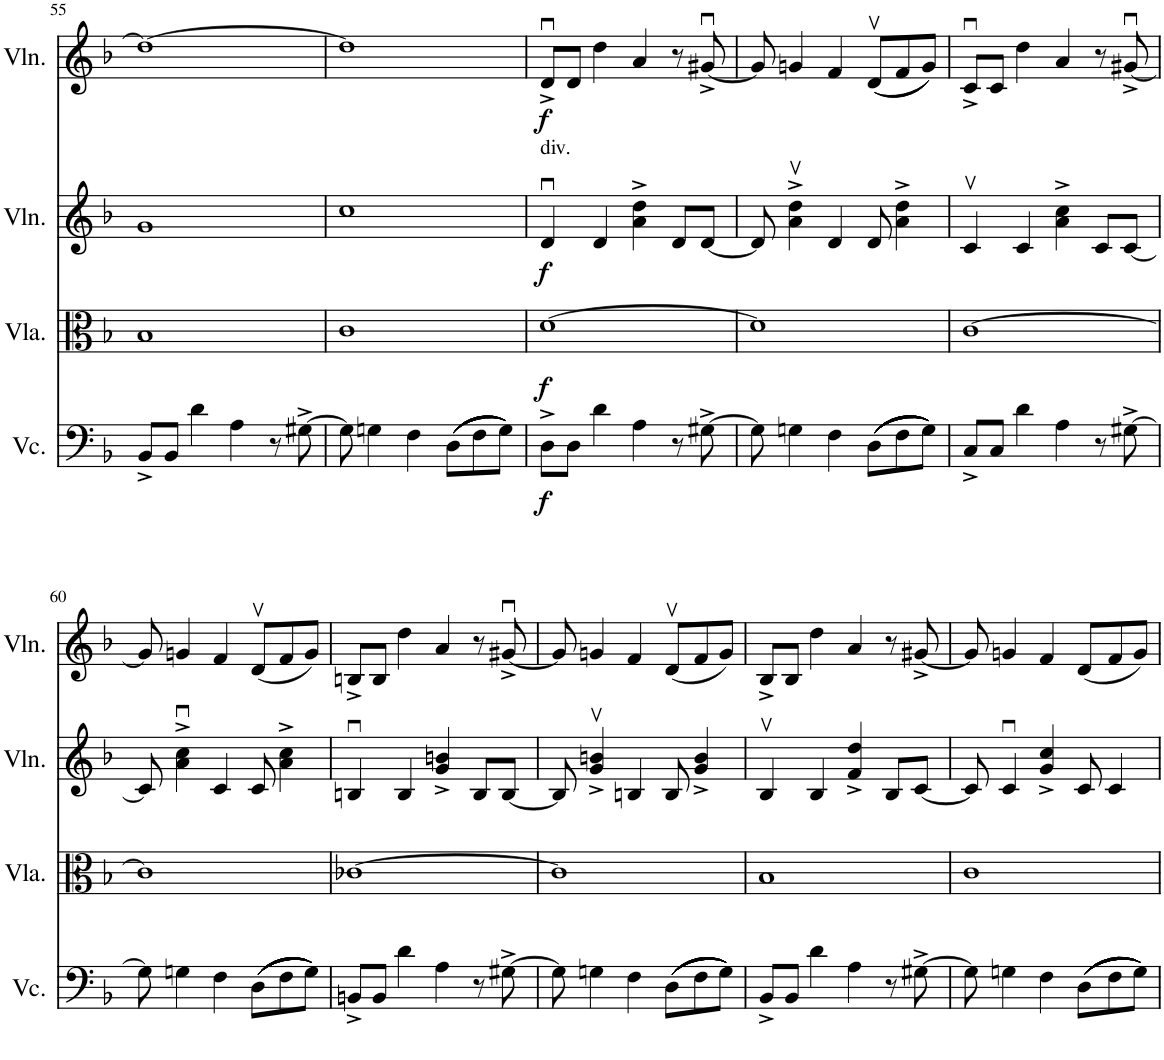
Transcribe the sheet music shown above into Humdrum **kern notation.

**kern	**dynam	**kern	**dynam	**kern	**dynam	**kern	**dynam
*part4	*part4	*part3	*part3	*part2	*part2	*part1	*part1
*staff4	*staff4	*staff3	*staff3	*staff2	*staff2	*staff1	*staff1
*I"Violoncello	*	*I"Viola	*	*I"Violin	*	*I"Violin	*
*I'Vc.	*	*I'Vla.	*	*I'Vln.	*	*I'Vln.	*
!!LO:PB:g=z
*clefF4	*	*clefC3	*	*clefG2	*	*clefG2	*
*k[b-]	*	*k[b-]	*	*k[b-]	*	*k[b-]	*
*M2/2	*	*M2/2	*	*M2/2	*	*M2/2	*
*met(c|)	*	*met(c|)	*	*met(c|)	*	*met(c|)	*
=55	=55	=55	=55	=55	=55	=55	=55
8BB-^/L	.	1B-	.	1g	.	1dd_	.
8BB-/J	.	.	.	.	.	.	.
4d\	.	.	.	.	.	.	.
4A\	.	.	.	.	.	.	.
8r	.	.	.	.	.	.	.
[8G#X^\	.	.	.	.	.	.	.
=56	=56	=56	=56	=56	=56	=56	=56
8G#\]	.	1c	.	1cc	.	1dd]	.
4Gn\	.	.	.	.	.	.	.
4F\	.	.	.	.	.	.	.
((((((8D\L	.	.	.	.	.	.	.
8F\	.	.	.	.	.	.	.
8G\J))))))	.	.	.	.	.	.	.
=57	=57	=57	=57	=57	=57	=57	=57
!	!	!	!	!LO:TX:a:t=div.	!	!	!
!	!LO:DY:b	!	!LO:DY:b	!	!LO:DY:b	!	!LO:DY:b
8D^\L	f	[1d	f	4du/	f	8du^/L	f
8D\J	.	.	.	.	.	8d/J	.
4d\	.	.	.	4d/	.	4dd\	.
4A\	.	.	.	4a\^ 4dd\^	.	4a/	.
8r	.	.	.	8d/L	.	8r	.
[8G#X^\	.	.	.	[8d/J	.	[8g#Xu^/	.
=58	=58	=58	=58	=58	=58	=58	=58
8G#\]	.	1d]	.	8d/]	.	8g#/]	.
4Gn\	.	.	.	4a\v^ 4dd\v^	.	4gn/	.
4F\	.	.	.	4d/	.	4f/	.
((((((((8D\L	.	.	.	8d/	.	((8dv/L	.
8F\	.	.	.	4a\^ 4dd\^	.	8f/	.
8G\J))))))))	.	.	.	.	.	8g/J))	.
=59	=59	=59	=59	=59	=59	=59	=59
8C^/L	.	[1c	.	4cv/	.	8cu^/L	.
8C/J	.	.	.	.	.	8c/J	.
4d\	.	.	.	4c/	.	4dd\	.
4A\	.	.	.	4a\^ 4cc\^	.	4a/	.
8r	.	.	.	8c/L	.	8r	.
[8G#X^\	.	.	.	[8c/J	.	[8g#Xu^/	.
!!LO:LB:g=z
=60	=60	=60	=60	=60	=60	=60	=60
8G#\]	.	1c]	.	8c/]	.	8g#/]	.
4Gn\	.	.	.	4a\u^ 4cc\u^	.	4gn/	.
4F\	.	.	.	4c/	.	4f/	.
(((((((8D\L	.	.	.	8c/	.	(8dv/L	.
8F\	.	.	.	4a\^ 4cc\^	.	8f/	.
8G\J)))))))	.	.	.	.	.	8g/J)	.
=61	=61	=61	=61	=61	=61	=61	=61
8BBn^/L	.	[1c-X	.	4Bnu/	.	8Bn^/L	.
8BB/J	.	.	.	.	.	8B/J	.
4d\	.	.	.	4B/	.	4dd\	.
4A\	.	.	.	4g/^ 4bn/^	.	4a/	.
8r	.	.	.	8B/L	.	8r	.
[8G#X^\	.	.	.	[8B/J	.	[8g#Xu^/	.
=62	=62	=62	=62	=62	=62	=62	=62
8G#\]	.	1c-]	.	8B/]	.	8g#/]	.
4Gn\	.	.	.	4g/v^ 4bn/v^	.	4gn/	.
4F\	.	.	.	4Bn/	.	4f/	.
(((((((8D\L	.	.	.	8B/	.	(8dv/L	.
8F\	.	.	.	4g/^ 4b/^	.	8f/	.
8G\J)))))))	.	.	.	.	.	8g/J)	.
=63	=63	=63	=63	=63	=63	=63	=63
8BB-^/L	.	1B-	.	4B-v/	.	8B-^/L	.
8BB-/J	.	.	.	.	.	8B-/J	.
4d\	.	.	.	4B-/	.	4dd\	.
4A\	.	.	.	4f/^ 4dd/^	.	4a/	.
8r	.	.	.	8B-/L	.	8r	.
[8G#X^\	.	.	.	[8c/J	.	[8g#X^/	.
=64	=64	=64	=64	=64	=64	=64	=64
8G#\]	.	1c	.	8c/]	.	8g#/]	.
4Gn\	.	.	.	4cu/	.	4gn/	.
4F\	.	.	.	4g/^ 4cc/^	.	4f/	.
(((((((8D\L	.	.	.	8c/	.	(8d/L	.
8F\	.	.	.	4c/	.	8f/	.
8G\J)))))))	.	.	.	.	.	8g/J)	.
=	=	=	=	=	=	=	=
*-	*-	*-	*-	*-	*-	*-	*-
